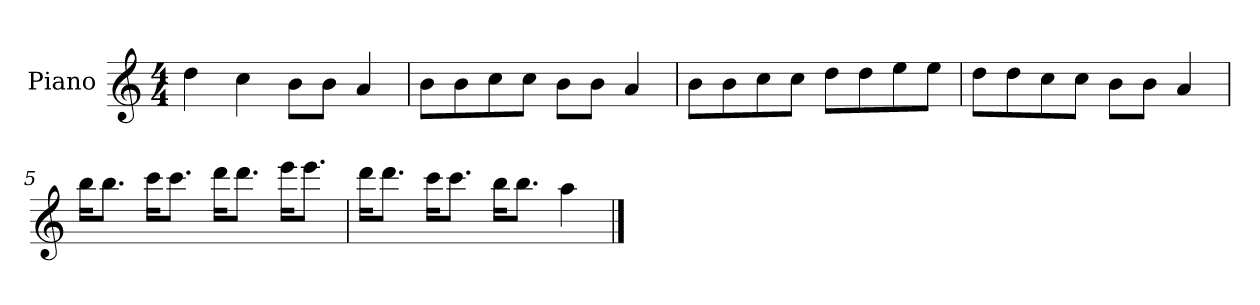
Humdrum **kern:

**kern
*part1
*staff1
*I"Piano
*I'P-no
*clefG2
*k[]
*M4/4
*MM90
=1
4dd\
4cc\
8b\L
8b\J
4a/
=2
8b\L
8b\
8cc\
8cc\J
8b\L
8b\J
4a/
=3
8b\L
8b\
8cc\
8cc\J
8dd\L
8dd\
8ee\
8ee\J
=4
8dd\L
8dd\
8cc\
8cc\J
8b\L
8b\J
4a/
=5
16bb\KL
8.bb\J
16ccc\KL
8.ccc\J
16ddd\KL
8.ddd\J
16eee\KL
8.eee\J
!!LO:LB:g=z
=6
16ddd\KL
8.ddd\J
16ccc\KL
8.ccc\J
16bb\KL
8.bb\J
4aa\
==
*-
